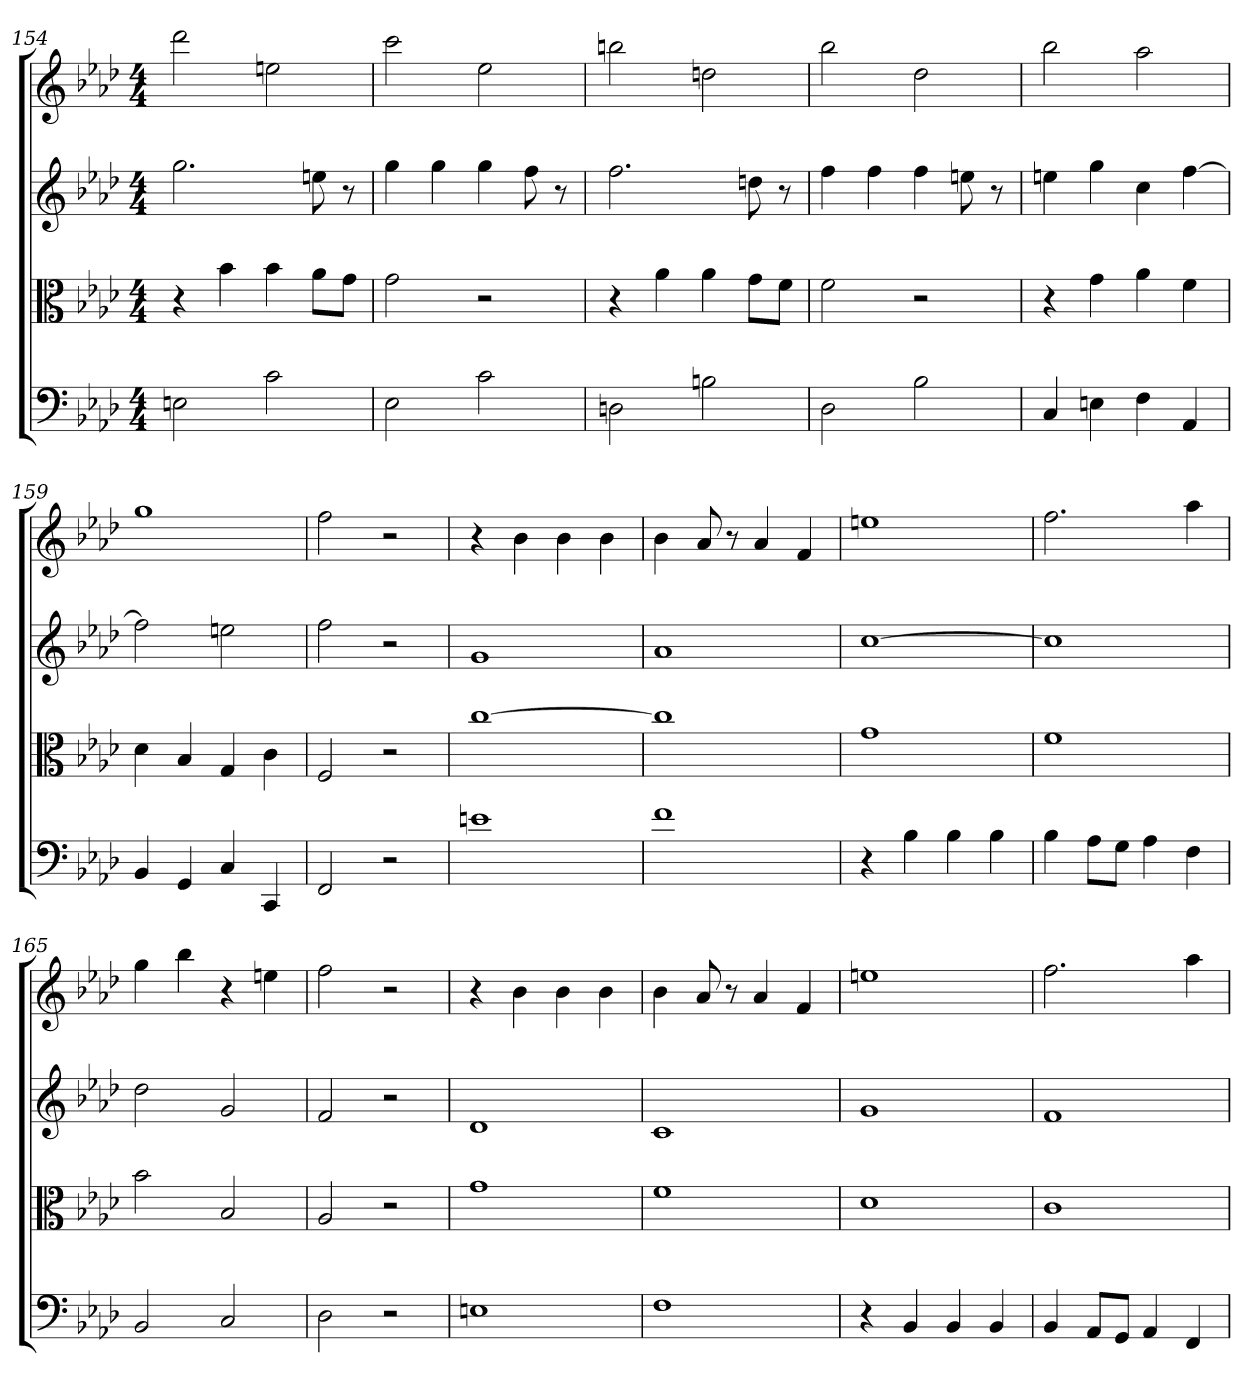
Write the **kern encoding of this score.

**kern	**kern	**kern	**kern
*part4	*part3	*part2	*part1
*staff4	*staff3	*staff2	*staff1
*clefF4	*clefC3	*clefG2	*clefG2
*k[b-e-a-d-]	*k[b-e-a-d-]	*k[b-e-a-d-]	*k[b-e-a-d-]
*f:	*f:	*f:	*f:
*M4/4	*M4/4	*M4/4	*M4/4
=154	=154	=154	=154
2En	4r	2.gg	2ddd-
.	4b-	.	.
2c	4b-	.	2een
.	8a-\L	8een	.
.	8g\J	8r	.
=155	=155	=155	=155
2E-	2g	4gg	2ccc
.	.	4gg	.
2c	2r	4gg	2ee-
.	.	8ff	.
.	.	8r	.
=156	=156	=156	=156
2Dn	4r	2.ff	2bbn
.	4a-	.	.
2Bn	4a-	.	2ddn
.	8g\L	8ddn	.
.	8f\J	8r	.
=157	=157	=157	=157
2D-	2f	4ff	2bb-
.	.	4ff	.
2B-	2r	4ff	2dd-
.	.	8een	.
.	.	8r	.
=158	=158	=158	=158
4C	4r	4een	2bb-
4En	4g	4gg	.
4F	4a-	4cc	2aa-
4AA-	4f	[4ff	.
=159	=159	=159	=159
4BB-	4d-	2ff]	1gg
4GG	4B-	.	.
4C	4G	2een	.
4CC	4c	.	.
=160	=160	=160	=160
2FF	2F	2ff	2ff
2r	2r	2r	2r
=161	=161	=161	=161
1en	[1cc	1g	4r
.	.	.	4b-
.	.	.	4b-
.	.	.	4b-
=162	=162	=162	=162
1f	1cc]	1a-	4b-
.	.	.	8a-
.	.	.	8r
.	.	.	4a-
.	.	.	4f
=163	=163	=163	=163
4r	1g	[1cc	1een
4B-	.	.	.
4B-	.	.	.
4B-	.	.	.
=164	=164	=164	=164
4B-	1f	1cc]	2.ff
8A-\L	.	.	.
8G\J	.	.	.
4A-	.	.	.
4F	.	.	4aa-
=165	=165	=165	=165
2BB-	2b-	2dd-	4gg
.	.	.	4bb-
2C	2B-	2g	4r
.	.	.	4een
=166	=166	=166	=166
2D-	2A-	2f	2ff
2r	2r	2r	2r
=167	=167	=167	=167
1En	1g	1d-	4r
.	.	.	4b-
.	.	.	4b-
.	.	.	4b-
=168	=168	=168	=168
1F	1f	1c	4b-
.	.	.	8a-
.	.	.	8r
.	.	.	4a-
.	.	.	4f
=169	=169	=169	=169
4r	1d-	1g	1een
4BB-	.	.	.
4BB-	.	.	.
4BB-	.	.	.
=170	=170	=170	=170
4BB-	1c	1f	2.ff
8AA-/L	.	.	.
8GG/J	.	.	.
4AA-	.	.	.
4FF	.	.	4aa-
=	=	=	=
*-	*-	*-	*-
